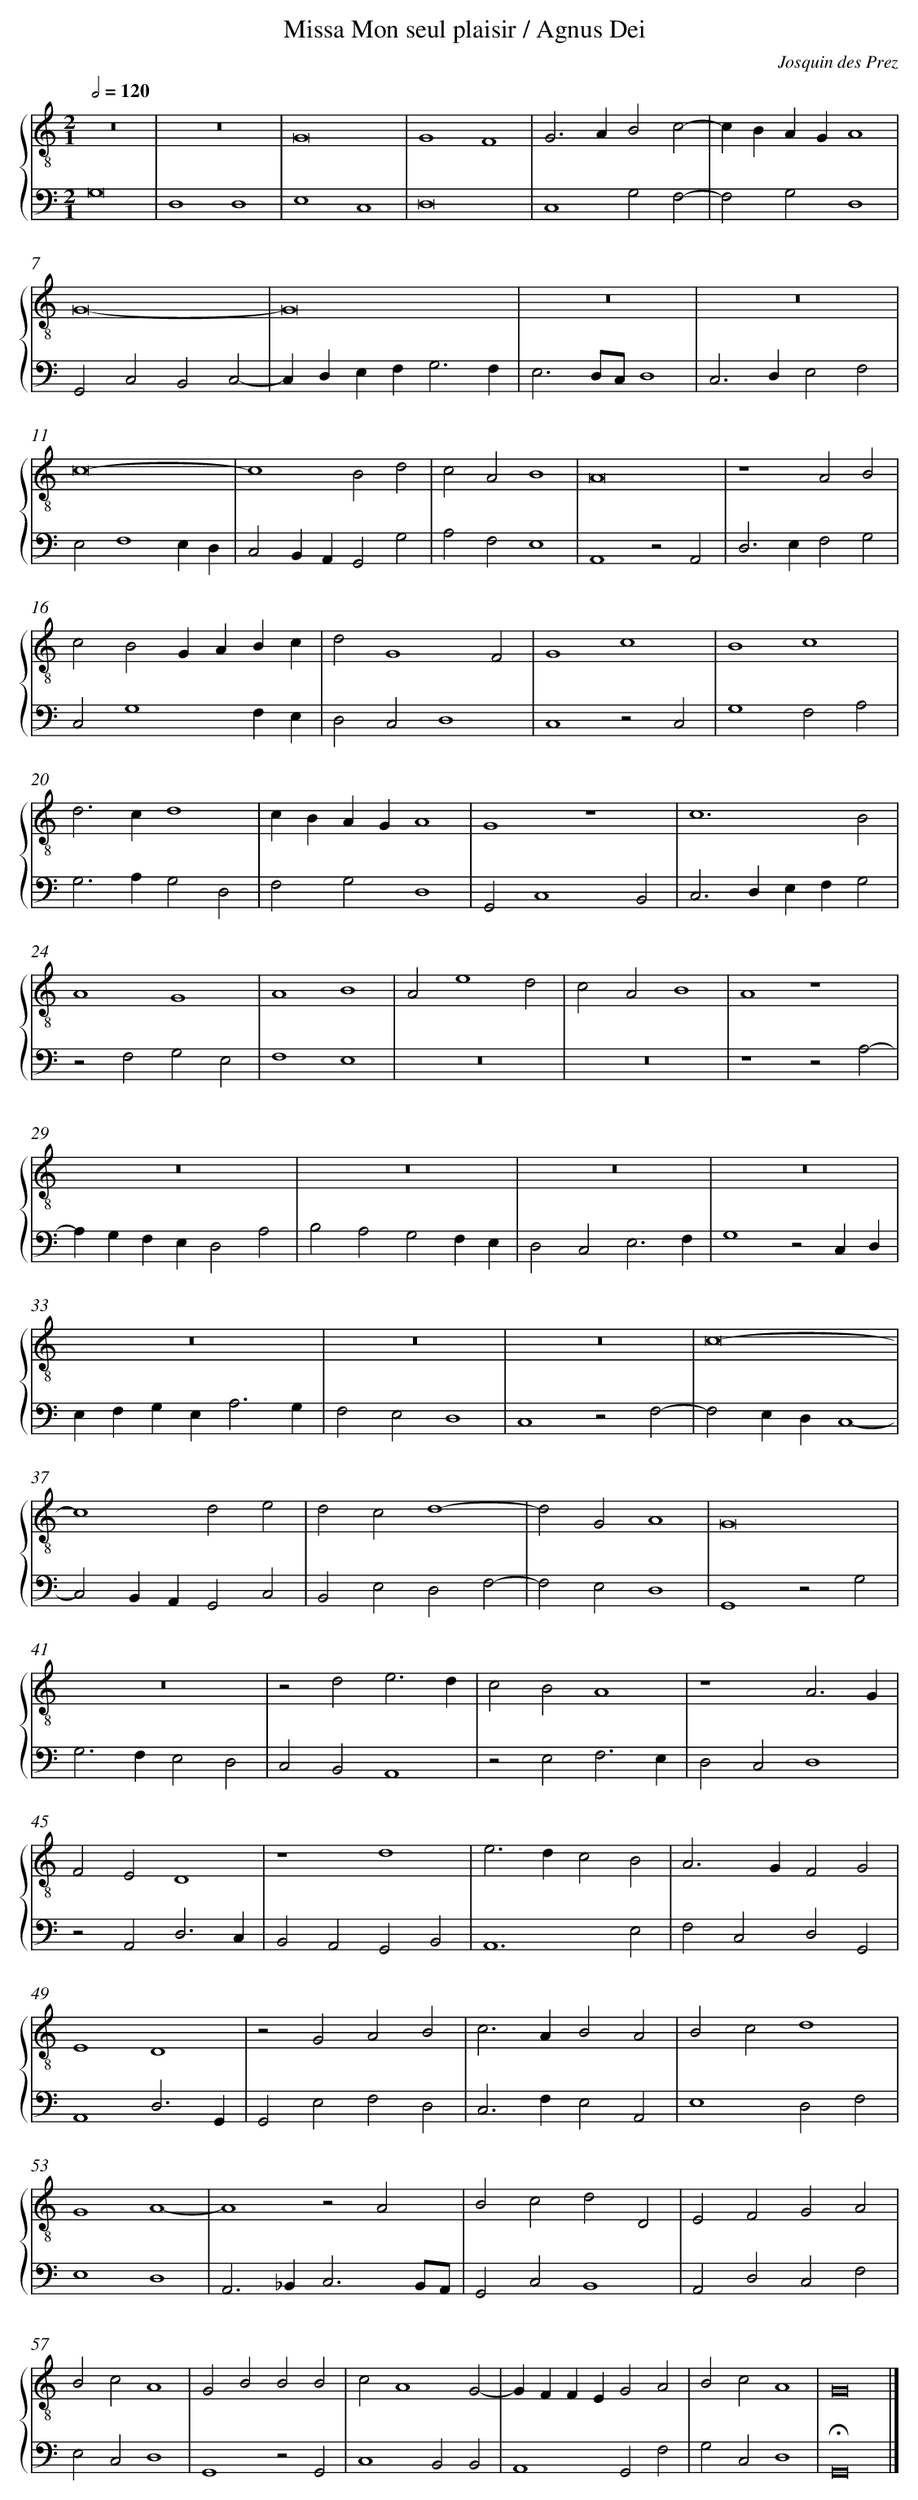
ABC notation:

X:1
T:Missa Mon seul plaisir / Agnus Dei
C: Josquin des Prez
L: 1/4
M: 2/1
Q: 1/2=120
%%staves {1 2}
V: 1 clef=treble-8
V: 2 clef=bass
K: C
[V:1] z8 |
[V:2] G,8 |
[V:1] z8 |
[V:2] D,4D,4 |
[V:1] G8 |
[V:2] E,4C,4 |
[V:1] G4F4 |
[V:2] D,8 |
[V:1] G3AB2c2- |
[V:2] C,4G,2F,2- |
[V:1] cBAGA4 |
[V:2] F,2G,2D,4 |
[V:1] G8- |
[V:2] G,,2C,2B,,2C,2- |
[V:1] G8 |
[V:2] C,D,E,F,G,3F, |
[V:1] z8 |
[V:2] E,3D,/C,/D,4 |
[V:1] z8 |
[V:2] C,3D,E,2F,2 |
[V:1] c8- |
[V:2] E,2F,4E,D, |
[V:1] c4B2d2 |
[V:2] C,2B,,A,,G,,2G,2 |
[V:1] c2A2B4 |
[V:2] A,2F,2E,4 |
[V:1] A8 |
[V:2] A,,4z2A,,2 |
[V:1] z4A2B2 |
[V:2] D,3E,F,2G,2 |
[V:1] c2B2GABc |
[V:2] C,2G,4F,E, |
[V:1] d2G4F2 |
[V:2] D,2C,2D,4 |
[V:1] G4c4 |
[V:2] C,4z2C,2 |
[V:1] B4c4 |
[V:2] G,4F,2A,2 |
[V:1] d3cd4 |
[V:2] G,3A,G,2D,2 |
[V:1] cBAGA4 |
[V:2] F,2G,2D,4 |
[V:1] G4z4 |
[V:2] G,,2C,4B,,2 |
[V:1] c6B2 |
[V:2] C,3D,E,F,G,2 |
[V:1] A4G4 |
[V:2] z2F,2G,2E,2 |
[V:1] A4B4 |
[V:2] F,4E,4 |
[V:1] A2e4d2 |
[V:2] z8 |
[V:1] c2A2B4 |
[V:2] z8 |
[V:1] A4z4 |
[V:2] z4z2A,2- |
[V:1] z8 |
[V:2] A,G,F,E,D,2A,2 |
[V:1] z8 |
[V:2] B,2A,2G,2F,E, |
[V:1] z8 |
[V:2] D,2C,2E,3F, |
[V:1] z8 |
[V:2] G,4z2C,D, |
[V:1] z8 |
[V:2] E,F,G,E,A,3G, |
[V:1] z8 |
[V:2] F,2E,2D,4 |
[V:1] z8 |
[V:2] C,4z2F,2- |
[V:1] c8- |
[V:2] F,2E,D,C,4- |
[V:1] c4d2e2 |
[V:2] C,2B,,A,,G,,2C,2 |
[V:1] d2c2d4- |
[V:2] B,,2E,2D,2F,2- |
[V:1] d2G2A4 |
[V:2] F,2E,2D,4 |
[V:1] G8 |
[V:2] G,,4z2G,2 |
[V:1] z8 |
[V:2] G,3F,E,2D,2 |
[V:1] z2d2e3d |
[V:2] C,2B,,2A,,4 |
[V:1] c2B2A4 |
[V:2] z2E,2F,3E, |
[V:1] z4A3G |
[V:2] D,2C,2D,4 |
[V:1] F2E2D4 |
[V:2] z2A,,2D,3C, |
[V:1] z4d4 |
[V:2] B,,2A,,2G,,2B,,2 |
[V:1] e3dc2B2 |
[V:2] A,,6E,2 |
[V:1] A3GF2G2 |
[V:2] F,2C,2D,2G,,2 |
[V:1] E4D4 |
[V:2] A,,4D,3G,, |
[V:1] z2G2A2B2 |
[V:2] G,,2E,2F,2D,2 |
[V:1] c3AB2A2 |
[V:2] C,3F,E,2A,,2 |
[V:1] B2c2d4 |
[V:2] E,4D,2F,2 |
[V:1] G4A4- |
[V:2] E,4D,4 |
[V:1] A4z2A2 |
[V:2] A,,3_B,,C,3B,,/A,,/ |
[V:1] B2c2d2D2 |
[V:2] G,,2C,2B,,4 |
[V:1] E2F2G2A2 |
[V:2] A,,2D,2C,2F,2 |
[V:1] B2c2A4 |
[V:2] E,2C,2D,4 |
[V:1] G2B2B2B2 |
[V:2] G,,4z2G,,2 |
[V:1] c2A4G2- |
[V:2] C,4B,,2B,,2 |
[V:1] GFFEG2A2 |
[V:2] A,,4G,,2F,2 |
[V:1] B2c2A4 |
[V:2] G,2C,2D,4 |
[V:1] G8 |]
[V:2] !fermata!G,,8 |]
